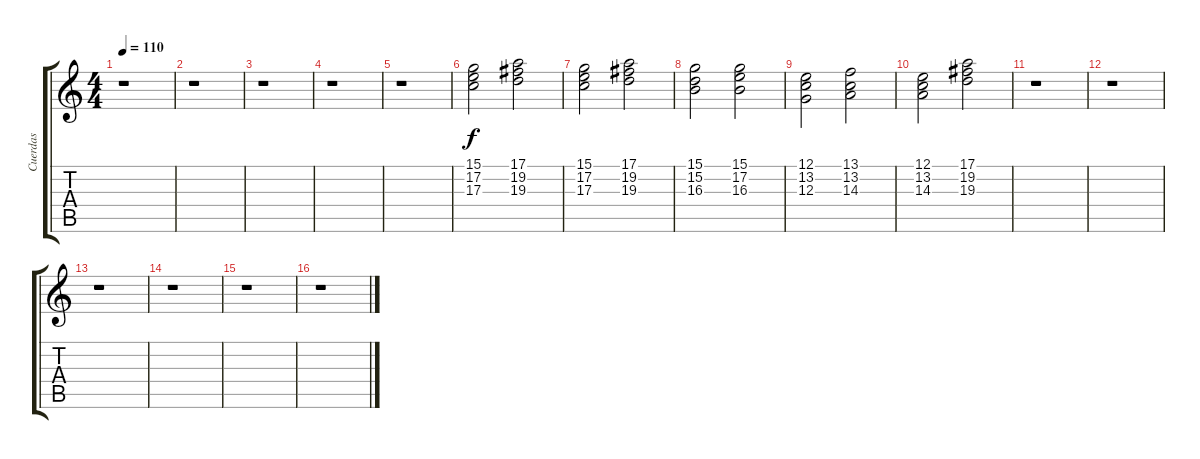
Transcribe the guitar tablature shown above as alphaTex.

\track ("Cuerdas" "Cuerdas") {instrument stringensemble1}
\staff {score tabs}
\tuning (E4 B3 G3 D3 A2 E2) {hide}
\ts (4 4)
\tempo 110
\clef g2
\ks c
r.1{dy f} |
r.1 |
r.1 |
r.1 |
r.1 |
(15.1 17.2 17.3).2 (17.1 19.2 19.3).2 |
(15.1 17.2 17.3).2 (17.1 19.2 19.3).2 |
(15.1 15.2 16.3).2 (15.1 17.2 16.3).2 |
(12.1 13.2 12.3).2 (13.1 13.2 14.3).2 |
(12.1 13.2 14.3).2 (17.1 19.2 19.3).2 |
r.1 |
r.1 |
r.1 |
r.1 |
r.1 |
r.1
